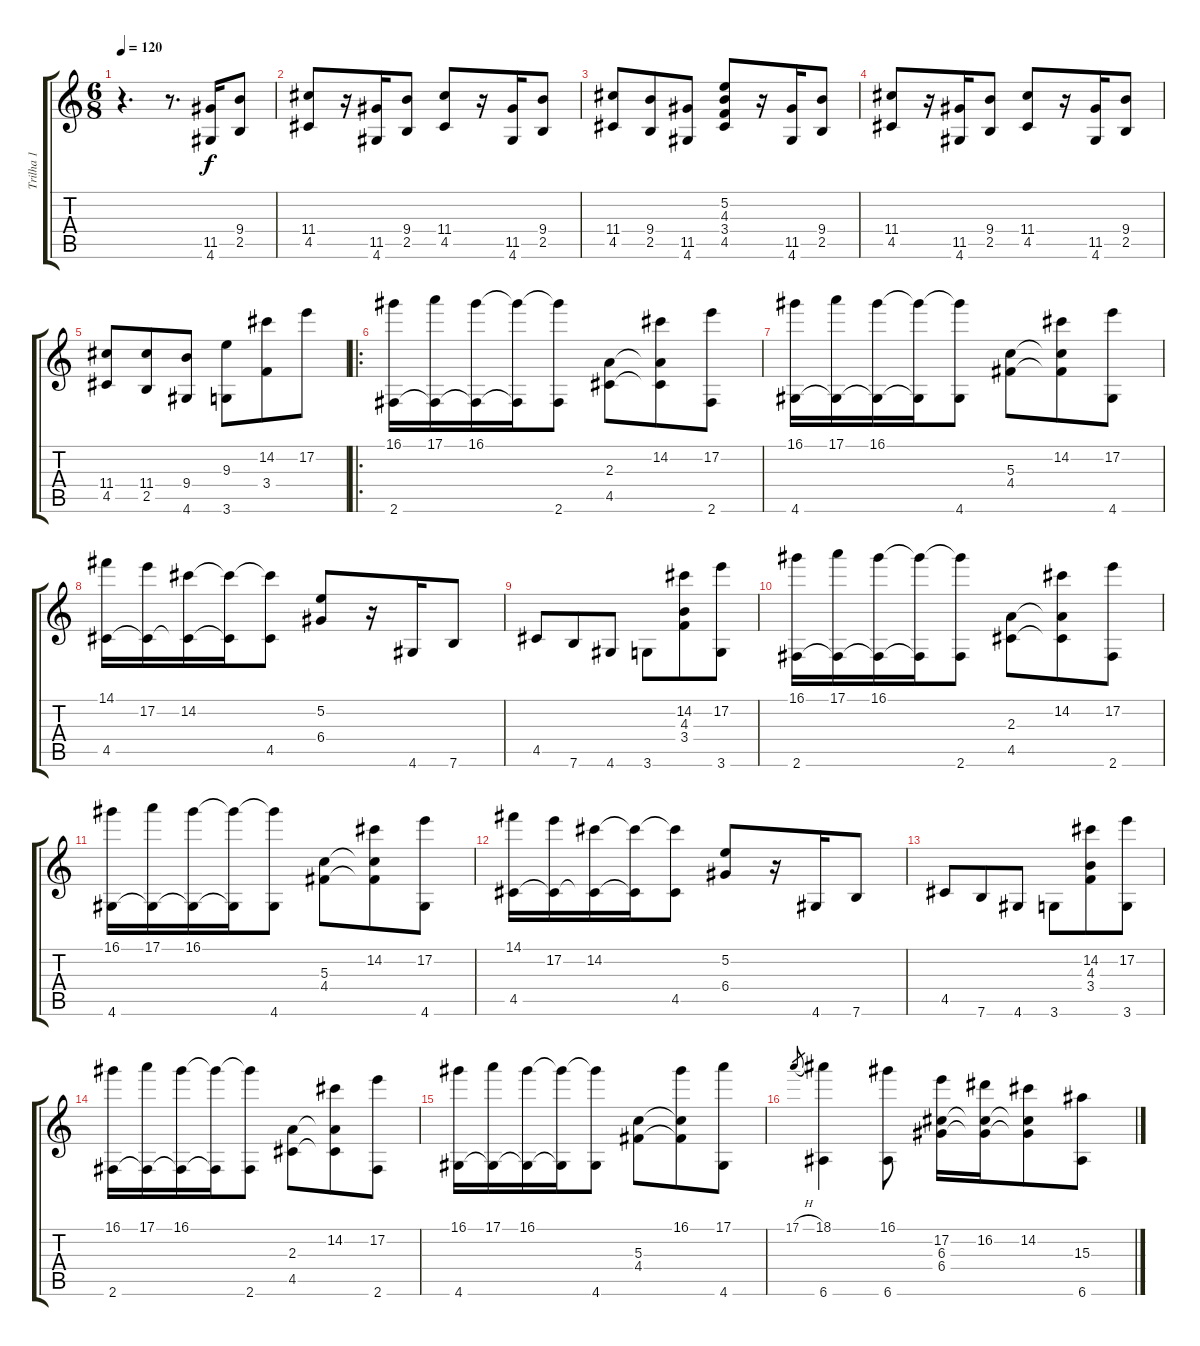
\track ("Trilha 1" "Trilha 1") {instrument electricguitarjazz}
\staff {score tabs}
\tuning (E4 B3 G3 D3 A2 E2) {hide}
\ts (6 8)
\tempo 120
\clef g2
\ks c
r.4{d dy f instrument electricguitarjazz} r.8{d} (11.5 4.6).16 (9.4 2.5).8 |
(11.4 4.5).8 r.16 (11.5 4.6).16 (9.4 2.5).8 (11.4 4.5).8 r.16 (11.5 4.6).16 (9.4 2.5).8 |
(11.4 4.5).8 (9.4 2.5).8 (11.5 4.6).8 (5.2 4.3 3.4 4.5).8 r.16 (11.5 4.6).16 (9.4 2.5).8 |
(11.4 4.5).8 r.16 (11.5 4.6).16 (9.4 2.5).8 (11.4 4.5).8 r.16 (11.5 4.6).16 (9.4 2.5).8 |
(11.4 4.5).8 (11.4 2.5).8 (9.4 4.6).8 (9.3 3.6).8 (14.2 3.4).8 17.2.8 |
\ro
(16.1 2.6).16 (17.1 2.6{t}).16 (16.1 2.6{t}).16 (16.1{t} 2.6{t}).16 (16.1{t} 2.6).8 (2.3 4.5).8 (14.2 2.3{t} 4.5{t}).8 (17.2 2.6).8 |
(16.1 4.6).16 (17.1 4.6{t}).16 (16.1 4.6{t}).16 (16.1{t} 4.6{t}).16 (16.1{t} 4.6).8 (5.3 4.4).8 (14.2 5.3{t} 4.4{t}).8 (17.2 4.6).8 |
(14.1 4.5).16 (17.2 4.5{t}).16 (14.2 4.5{t}).16 (14.2{t} 4.5{t}).16 (14.2{t} 4.5).8 (5.2 6.4).8 r.16 4.6.16 7.6.8 |
4.5.8 7.6.8 4.6.8 3.6.8 (14.2 4.3 3.4).8 (17.2 3.6).8 |
(16.1 2.6).16 (17.1 2.6{t}).16 (16.1 2.6{t}).16 (16.1{t} 2.6{t}).16 (16.1{t} 2.6).8 (2.3 4.5).8 (14.2 2.3{t} 4.5{t}).8 (17.2 2.6).8 |
(16.1 4.6).16 (17.1 4.6{t}).16 (16.1 4.6{t}).16 (16.1{t} 4.6{t}).16 (16.1{t} 4.6).8 (5.3 4.4).8 (14.2 5.3{t} 4.4{t}).8 (17.2 4.6).8 |
(14.1 4.5).16 (17.2 4.5{t}).16 (14.2 4.5{t}).16 (14.2{t} 4.5{t}).16 (14.2{t} 4.5).8 (5.2 6.4).8 r.16 4.6.16 7.6.8 |
4.5.8 7.6.8 4.6.8 3.6.8 (14.2 4.3 3.4).8 (17.2 3.6).8 |
(16.1 2.6).16 (17.1 2.6{t}).16 (16.1 2.6{t}).16 (16.1{t} 2.6{t}).16 (16.1{t} 2.6).8 (2.3 4.5).8 (14.2 2.3{t} 4.5{t}).8 (17.2 2.6).8 |
(16.1 4.6).16 (17.1 4.6{t}).16 (16.1 4.6{t}).16 (16.1{t} 4.6{t}).16 (16.1{t} 4.6).8 (5.3 4.4).8 (16.1 5.3{t} 4.4{t}).8 (17.1 4.6).8 |
17.1{h}.8{gr} (18.1 6.6).4 (16.1 6.6).8 (17.2 6.3 6.4).16 (16.2 6.3{t} 6.4{t}).16 (14.2 6.3{t} 6.4{t}).8 (15.3 6.6).8
